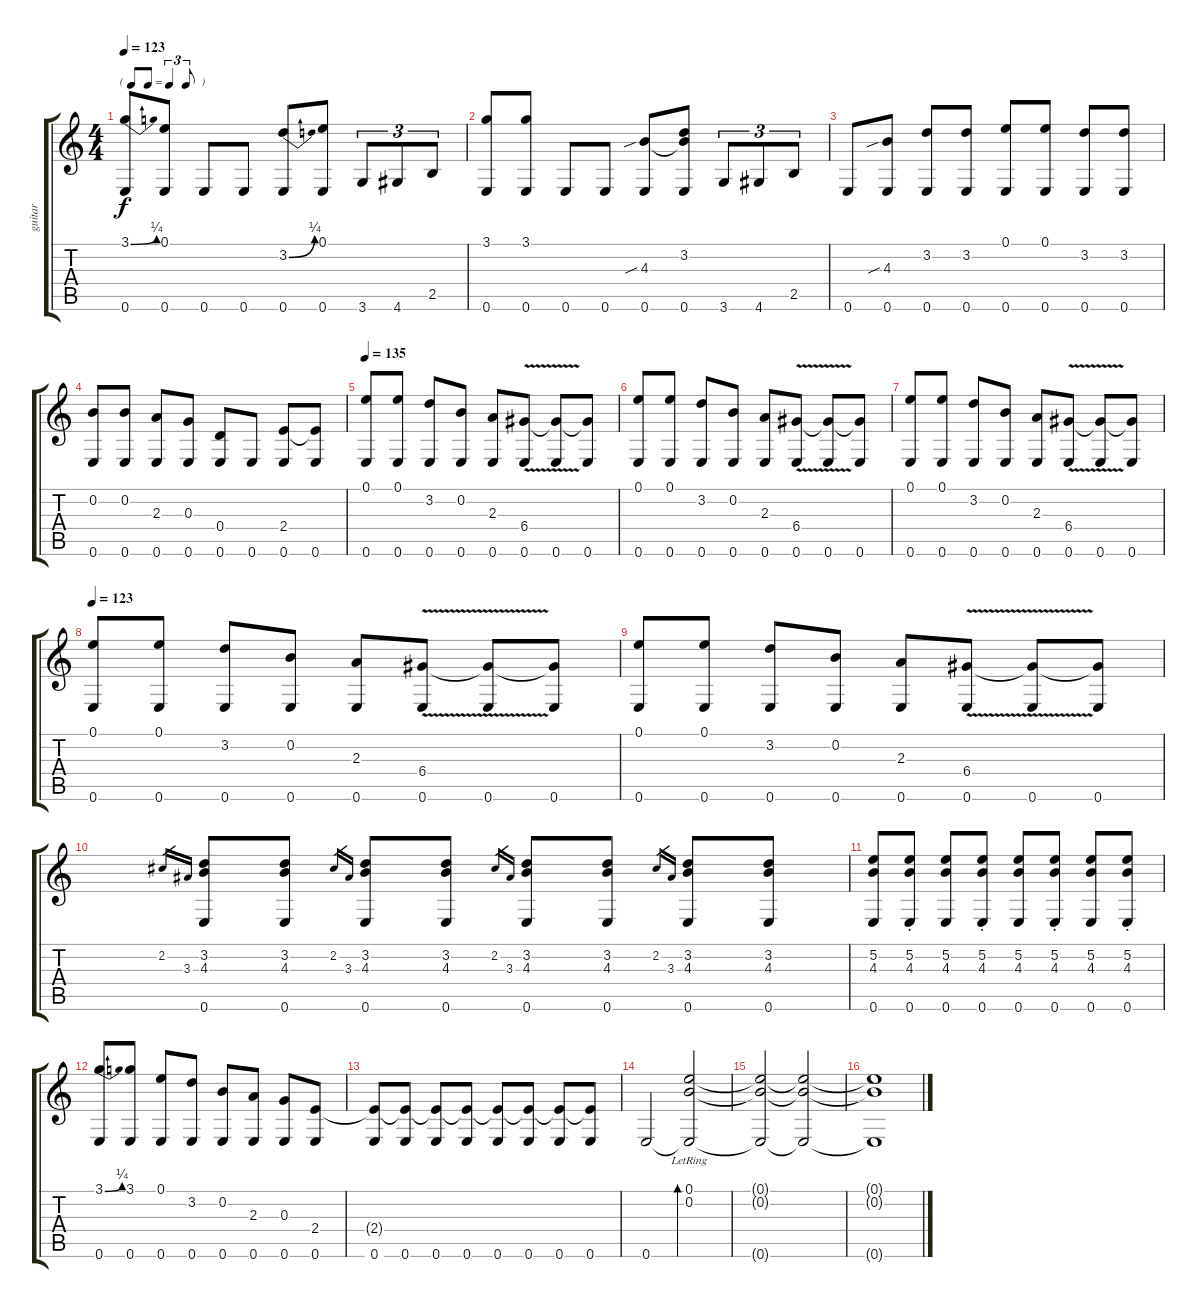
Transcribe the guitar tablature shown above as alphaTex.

\track ("guitar" "guitar") {instrument acousticguitarnylon}
\staff {score tabs}
\tuning (E4 B3 G3 D3 A2 E2) {hide}
\ts (4 4)
\tf triplet8th
\tempo 123
\clef g2
\ks c
(3.1{be (bend 0 0 60 1)} 0.6).8{dy f} (0.1 0.6).8 0.6.8 0.6.8 (3.2{be (bend 0 0 60 1)} 0.6).8 (0.1 0.6).8 3.6.8{tu (3 2)} 4.6.8{tu (3 2)} 2.5.8{tu (3 2)} |
(3.1 0.6).8 (3.1 0.6).8 0.6.8 0.6.8 (4.3{sib} 0.6).8 (3.2 4.3{t} 0.6).8 3.6.8{tu (3 2)} 4.6.8{tu (3 2)} 2.5.8{tu (3 2)} |
0.6.8 (4.3{sib} 0.6).8 (3.2 0.6).8 (3.2 0.6).8 (0.1 0.6).8 (0.1 0.6).8 (3.2 0.6).8 (3.2 0.6).8 |
(0.2 0.6).8 (0.2 0.6).8 (2.3 0.6).8 (0.3 0.6).8 (0.4 0.6).8 0.6.8 (2.4 0.6).8 (2.4{t} 0.6).8 |
\tempo 135
(0.1 0.6).8 (0.1 0.6).8 (3.2 0.6).8 (0.2 0.6).8 (2.3 0.6).8 (6.4{v} 0.6).8 (6.4{t} 0.6).8 (6.4{t} 0.6).8 |
(0.1 0.6).8 (0.1 0.6).8 (3.2 0.6).8 (0.2 0.6).8 (2.3 0.6).8 (6.4{v} 0.6).8 (6.4{t} 0.6).8 (6.4{t} 0.6).8 |
(0.1 0.6).8 (0.1 0.6).8 (3.2 0.6).8 (0.2 0.6).8 (2.3 0.6).8 (6.4{v} 0.6).8 (6.4{t} 0.6).8 (6.4{t} 0.6).8 |
\tempo 123
(0.1 0.6).8 (0.1 0.6).8 (3.2 0.6).8 (0.2 0.6).8 (2.3 0.6).8 (6.4{v} 0.6).8 (6.4{t} 0.6).8 (6.4{t} 0.6).8 |
(0.1 0.6).8 (0.1 0.6).8 (3.2 0.6).8 (0.2 0.6).8 (2.3 0.6).8 (6.4{v} 0.6).8 (6.4{t} 0.6).8 (6.4{t} 0.6).8 |
2.2.16{gr} 3.3.16{gr} (3.2 4.3 0.6).8 (3.2 4.3 0.6).8 2.2.16{gr} 3.3.16{gr} (3.2 4.3 0.6).8 (3.2 4.3 0.6).8 2.2.16{gr} 3.3.16{gr} (3.2 4.3 0.6).8 (3.2 4.3 0.6).8 2.2.16{gr} 3.3.16{gr} (3.2 4.3 0.6).8 (3.2 4.3 0.6).8 |
(5.2 4.3 0.6).8 (5.2{st} 4.3{st} 0.6).8 (5.2 4.3 0.6).8 (5.2{st} 4.3{st} 0.6).8 (5.2 4.3 0.6).8 (5.2{st} 4.3{st} 0.6).8 (5.2 4.3 0.6).8 (5.2{st} 4.3{st} 0.6).8 |
(3.1{be (bend 0 0 60 1)} 0.6).8 (3.1 0.6).8 (0.1 0.6).8 (3.2 0.6).8 (0.2 0.6).8 (2.3 0.6).8 (0.3 0.6).8 (2.4 0.6).8 |
(2.4{t} 0.6).8 (2.4{t} 0.6).8 (2.4{t} 0.6).8 (2.4{t} 0.6).8 (2.4{t} 0.6).8 (2.4{t} 0.6).8 (2.4{t} 0.6).8 (2.4{t} 0.6).8 |
0.6.2 (0.1{lr} 0.2{lr} 0.6{t}).2{bd 240} |
(0.1{t} 0.2{t} 0.6{t}).2 (0.1{t} 0.2{t} 0.6{t}).2 |
(0.1{t} 0.2{t} 0.6{t}).1
